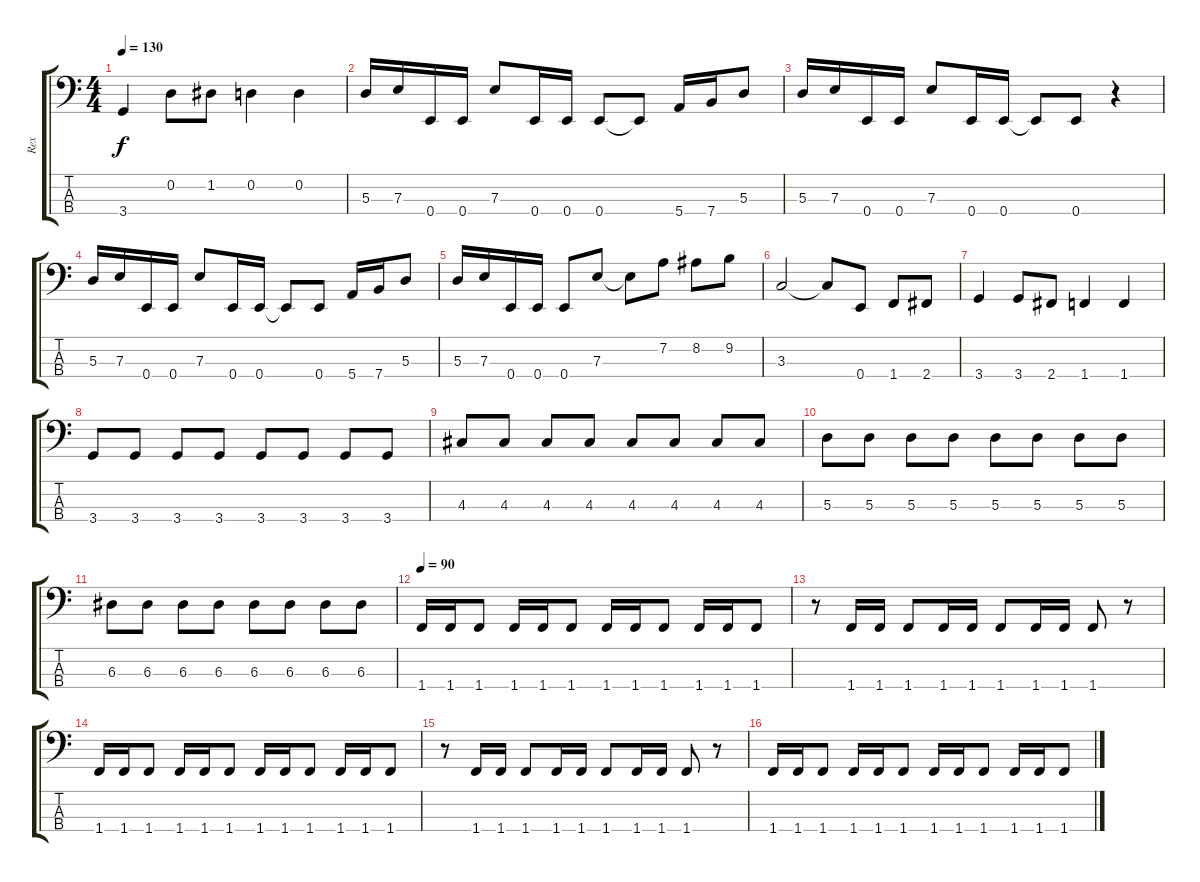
\track ("Rex" "Rex") {instrument electricbasspick}
\staff {score tabs}
\tuning (G2 D2 A1 E1) {hide}
\ts (4 4)
\tempo 130
\clef f4
\ks c
3.4.4{dy f} 0.2.8 1.2.8 0.2.4 0.2.4 |
5.3.16 7.3.16 0.4.16 0.4.16 7.3.8 0.4.16 0.4.16 0.4.8 0.4{t}.8 5.4.16 7.4.16 5.3.8 |
5.3.16 7.3.16 0.4.16 0.4.16 7.3.8 0.4.16 0.4.16 0.4{t}.8 0.4.8 r.4 |
5.3.16 7.3.16 0.4.16 0.4.16 7.3.8 0.4.16 0.4.16 0.4{t}.8 0.4.8 5.4.16 7.4.16 5.3.8 |
5.3.16 7.3.16 0.4.16 0.4.16 0.4.8 7.3.8 7.3{t}.8 7.2.8 8.2.8 9.2.8 |
3.3.2 3.3{t}.8 0.4.8 1.4.8 2.4.8 |
3.4.4 3.4.8 2.4.8 1.4.4 1.4.4 |
3.4.8 3.4.8 3.4.8 3.4.8 3.4.8 3.4.8 3.4.8 3.4.8 |
4.3.8 4.3.8 4.3.8 4.3.8 4.3.8 4.3.8 4.3.8 4.3.8 |
5.3.8 5.3.8 5.3.8 5.3.8 5.3.8 5.3.8 5.3.8 5.3.8 |
6.3.8 6.3.8 6.3.8 6.3.8 6.3.8 6.3.8 6.3.8 6.3.8 |
\tempo 90
1.4.16 1.4.16 1.4.8 1.4.16 1.4.16 1.4.8 1.4.16 1.4.16 1.4.8 1.4.16 1.4.16 1.4.8 |
r.8 1.4.16 1.4.16 1.4.8 1.4.16 1.4.16 1.4.8 1.4.16 1.4.16 1.4.8 r.8 |
1.4.16 1.4.16 1.4.8 1.4.16 1.4.16 1.4.8 1.4.16 1.4.16 1.4.8 1.4.16 1.4.16 1.4.8 |
r.8 1.4.16 1.4.16 1.4.8 1.4.16 1.4.16 1.4.8 1.4.16 1.4.16 1.4.8 r.8 |
1.4.16 1.4.16 1.4.8 1.4.16 1.4.16 1.4.8 1.4.16 1.4.16 1.4.8 1.4.16 1.4.16 1.4.8
